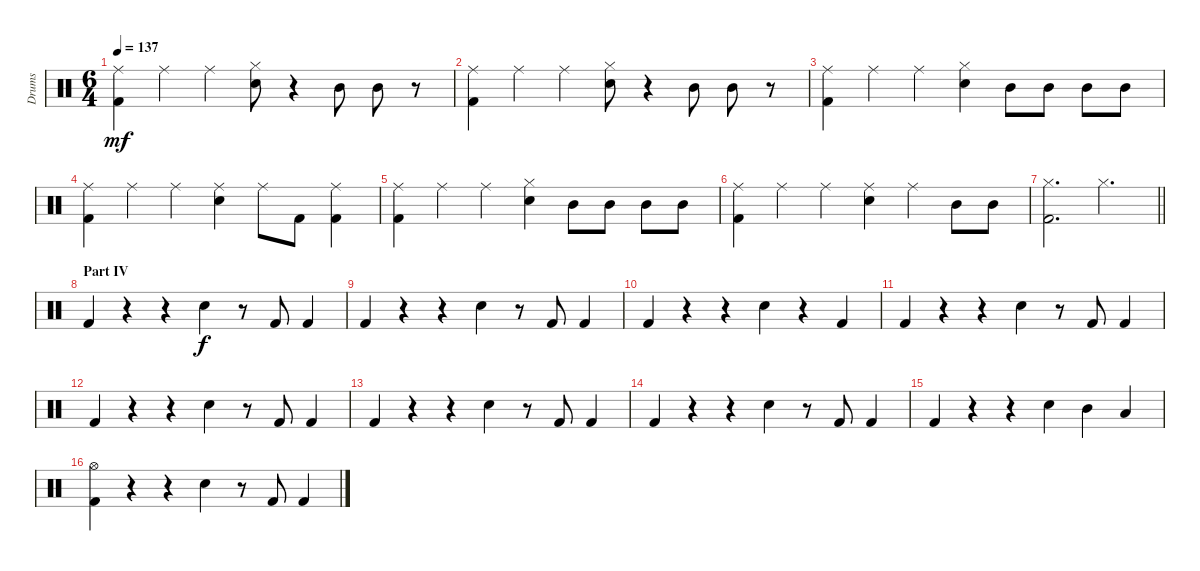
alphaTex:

\track ("Drums" "Drums") {instrument percussion}
\staff {score}
\articulation defaults
\ts (6 4)
\tempo 137
\clef neutral
\ks c
("Ride (middle)" "Kick (hit) 2").4{dy mf} "Ride (middle)".4 "Ride (middle)".4 ("Hi-Hat (closed)" "Snare (hit) 2").8 r.4 "Mid Tom (hit)".8 "Mid Tom (hit)".8 r.8 |
("Ride (middle)" "Kick (hit) 2").4 "Ride (middle)".4 "Ride (middle)".4 ("Hi-Hat (closed)" "Snare (hit) 2").8 r.4 "Mid Tom (hit)".8 "Mid Tom (hit)".8 r.8 |
("Ride (middle)" "Kick (hit) 2").4 "Ride (middle)".4 "Ride (middle)".4 ("Hi-Hat (closed)" "Snare (hit) 2").4 "Mid Tom (hit)".8 "Mid Tom (hit)".8 "Mid Tom (hit)".8 "Mid Tom (hit)".8 |
("Ride (middle)" "Kick (hit) 2").4 "Ride (middle)".4 "Ride (middle)".4 ("Ride (middle)" "Snare (hit) 2").4 "Ride (middle)".8 "Kick (hit) 2".8 ("Ride (middle)" "Kick (hit) 2").4 |
("Ride (middle)" "Kick (hit) 2").4 "Ride (middle)".4 "Ride (middle)".4 ("Hi-Hat (closed)" "Snare (hit) 2").4 "Mid Tom (hit)".8 "Mid Tom (hit)".8 "Mid Tom (hit)".8 "Mid Tom (hit)".8 |
("Ride (middle)" "Kick (hit) 2").4 "Ride (middle)".4 "Ride (middle)".4 ("Ride (middle)" "Snare (hit) 2").4 "Ride (middle)".4 "Mid Tom (hit)".8 "Mid Tom (hit)".8 |
\barLineRight lightlight
("Hi-Hat (closed)" "Kick (hit) 2").2{d} "Hi-Hat (closed)".2{d} |
\section ("" "Part IV")
"Kick (hit) 2".4 r.4 r.4 "Snare (hit) 2".4{dy f} r.8 "Kick (hit) 2".8 "Kick (hit) 2".4 |
"Kick (hit) 2".4 r.4 r.4 "Snare (hit) 2".4 r.8 "Kick (hit) 2".8 "Kick (hit) 2".4 |
"Kick (hit) 2".4 r.4 r.4 "Snare (hit) 2".4 r.4 "Kick (hit) 2".4 |
"Kick (hit) 2".4 r.4 r.4 "Snare (hit) 2".4 r.8 "Kick (hit) 2".8 "Kick (hit) 2".4 |
"Kick (hit) 2".4 r.4 r.4 "Snare (hit) 2".4 r.8 "Kick (hit) 2".8 "Kick (hit) 2".4 |
"Kick (hit) 2".4 r.4 r.4 "Snare (hit) 2".4 r.8 "Kick (hit) 2".8 "Kick (hit) 2".4 |
"Kick (hit) 2".4 r.4 r.4 "Snare (hit) 2".4 r.8 "Kick (hit) 2".8 "Kick (hit) 2".4 |
"Kick (hit) 2".4 r.4 r.4 "Snare (hit) 2".4 "Mid Tom (hit)".4 "Low Tom (hit)".4 |
("Hi-Hat (open)" "Kick (hit) 2").4 r.4 r.4 "Snare (hit) 2".4 r.8 "Kick (hit) 2".8 "Kick (hit) 2".4
